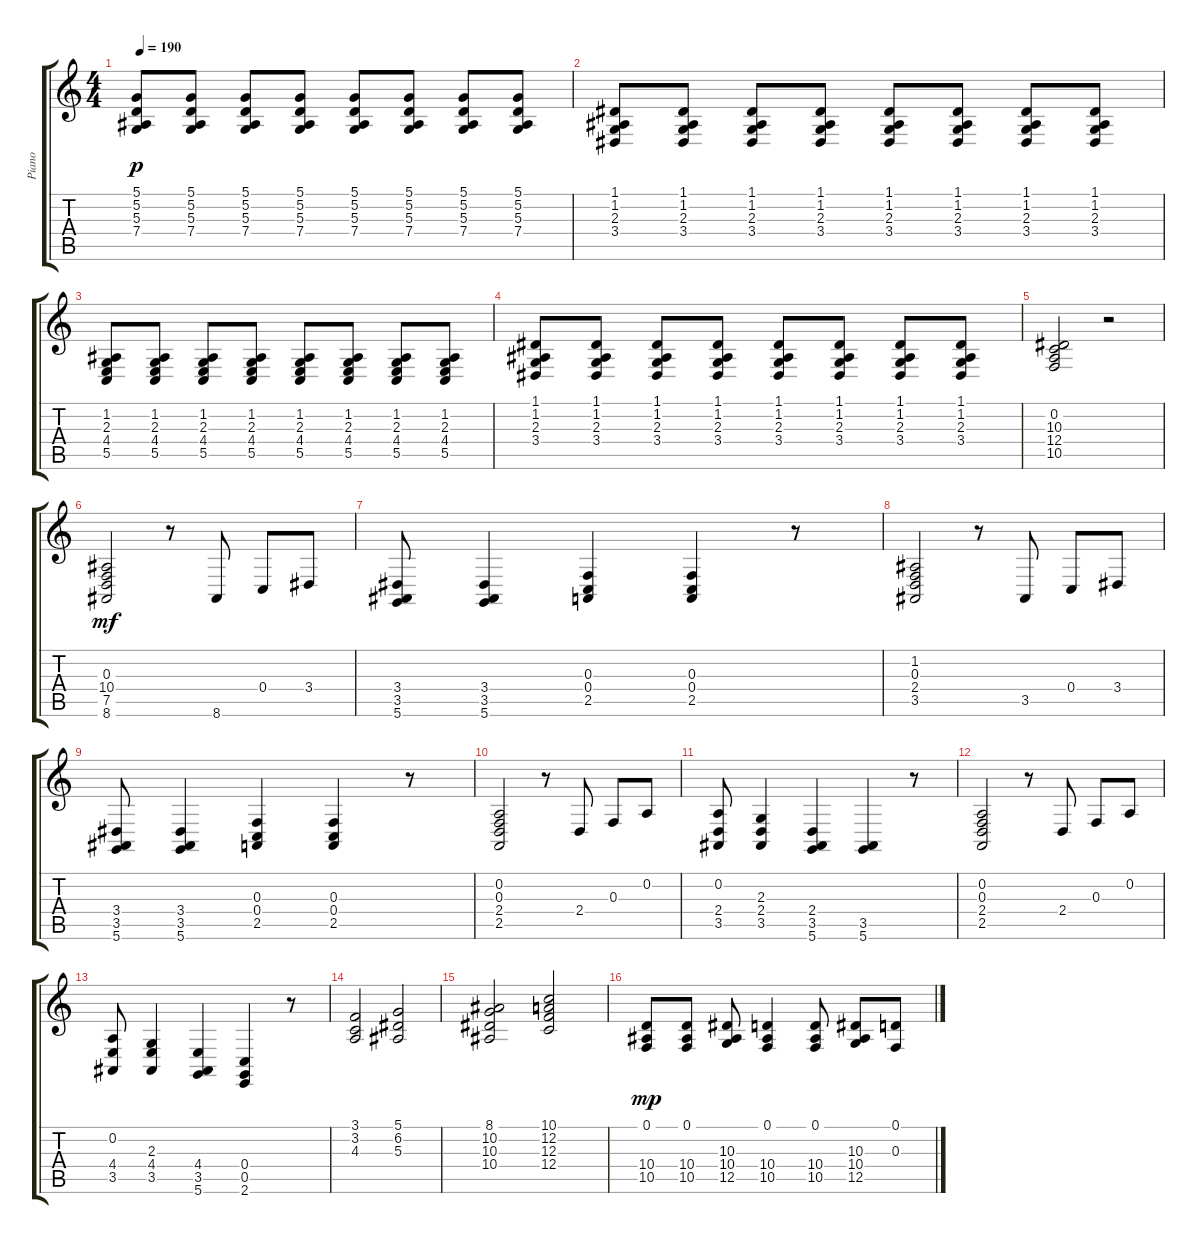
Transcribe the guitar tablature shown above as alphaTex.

\track ("Piano" "Piano") {instrument brightacousticpiano}
\staff {score tabs}
\tuning (D4 A3 F3 C3 G2 D2) {hide}
\ts (4 4)
\tempo 190
\clef g2
\ks c
(5.1 5.2 5.3 7.4).8{dy p} (5.1 5.2 5.3 7.4).8 (5.1 5.2 5.3 7.4).8 (5.1 5.2 5.3 7.4).8 (5.1 5.2 5.3 7.4).8 (5.1 5.2 5.3 7.4).8 (5.1 5.2 5.3 7.4).8 (5.1 5.2 5.3 7.4).8 |
(1.1 1.2 2.3 3.4).8 (1.1 1.2 2.3 3.4).8 (1.1 1.2 2.3 3.4).8 (1.1 1.2 2.3 3.4).8 (1.1 1.2 2.3 3.4).8 (1.1 1.2 2.3 3.4).8 (1.1 1.2 2.3 3.4).8 (1.1 1.2 2.3 3.4).8 |
(1.2 2.3 4.4 5.5).8 (1.2 2.3 4.4 5.5).8 (1.2 2.3 4.4 5.5).8 (1.2 2.3 4.4 5.5).8 (1.2 2.3 4.4 5.5).8 (1.2 2.3 4.4 5.5).8 (1.2 2.3 4.4 5.5).8 (1.2 2.3 4.4 5.5).8 |
(1.1 1.2 2.3 3.4).8 (1.1 1.2 2.3 3.4).8 (1.1 1.2 2.3 3.4).8 (1.1 1.2 2.3 3.4).8 (1.1 1.2 2.3 3.4).8 (1.1 1.2 2.3 3.4).8 (1.1 1.2 2.3 3.4).8 (1.1 1.2 2.3 3.4).8 |
(0.2 10.3 12.4 10.5).2 r.2 |
(0.3 10.4 7.5 8.6).2{dy mf} r.8 8.6.8 0.4.8 3.4.8 |
(3.4 3.5 5.6).8 (3.4 3.5 5.6).4 (0.3 0.4 2.5).4 (0.3 0.4 2.5).4 r.8 |
(1.2 0.3 2.4 3.5).2 r.8 3.5.8 0.4.8 3.4.8 |
(3.4 3.5 5.6).8 (3.4 3.5 5.6).4 (0.3 0.4 2.5).4 (0.3 0.4 2.5).4 r.8 |
(0.2 0.3 2.4 2.5).2 r.8 2.4.8 0.3.8 0.2.8 |
(0.2 2.4 3.5).8 (2.3 2.4 3.5).4 (2.4 3.5 5.6).4 (3.5 5.6).4 r.8 |
(0.2 0.3 2.4 2.5).2 r.8 2.4.8 0.3.8 0.2.8 |
(0.2 4.4 3.5).8 (2.3 4.4 3.5).4 (4.4 3.5 5.6).4 (0.4 0.5 2.6).4 r.8 |
(3.1 3.2 4.3).2 (5.1 6.2 5.3).2 |
(8.1 10.2 10.3 10.4).2 (10.1 12.2 12.3 12.4).2 |
(0.1 10.4 10.5).8{dy mp} (0.1 10.4 10.5).8 (10.3 10.4 12.5).8 (0.1 10.4 10.5).4 (0.1 10.4 10.5).8 (10.3 10.4 12.5).8 (0.1 0.3).8
